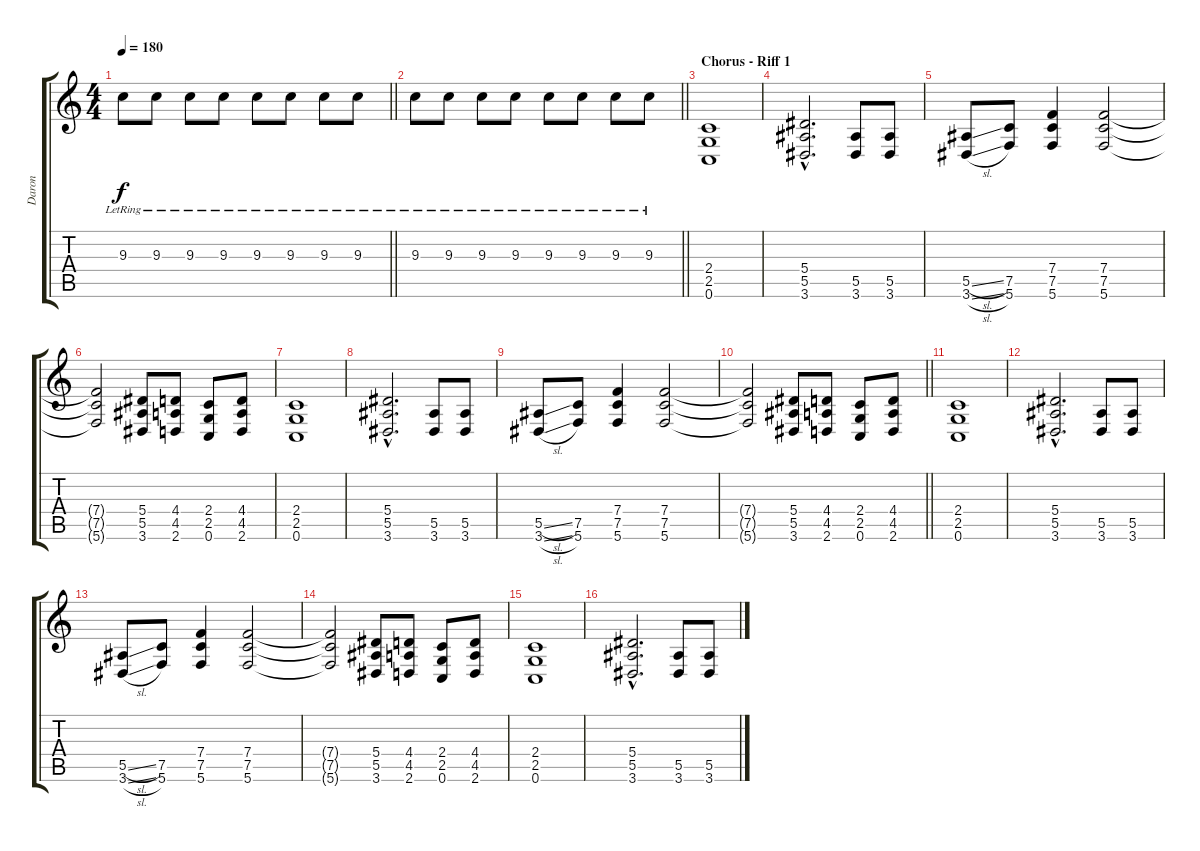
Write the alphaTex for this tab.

\track ("Daron" "Daron") {instrument distortionguitar}
\staff {score tabs}
\tuning (C4 G3 Eb3 Bb2 F2 C2) {hide}
\ts (4 4)
\tempo 180
\clef g2
\barLineRight lightlight
\ks c
9.3{lr}.8{dy f} 9.3{lr}.8 9.3{lr}.8 9.3{lr}.8 9.3{lr}.8 9.3{lr}.8 9.3{lr}.8 9.3{lr}.8 |
\barLineRight lightlight
9.3{lr}.8 9.3{lr}.8 9.3{lr}.8 9.3{lr}.8 9.3{lr}.8 9.3{lr}.8 9.3{lr}.8 9.3{lr}.8 |
\section ("" "Chorus - Riff 1")
(2.4 2.5 0.6).1{volume 16 balance 3 instrument distortionguitar} |
(5.4{hac} 5.5{hac} 3.6{hac}).2{d} (5.5 3.6).8 (5.5 3.6).8 |
(5.5{sl} 3.6{sl}).8 (7.5 5.6).8 (7.4 7.5 5.6).4 (7.4 7.5 5.6).2 |
(7.4{t} 7.5{t} 5.6{t}).2 (5.4 5.5 3.6).8 (4.4 4.5 2.6).8 (2.4 2.5 0.6).8 (4.4 4.5 2.6).8 |
(2.4 2.5 0.6).1 |
(5.4{hac} 5.5{hac} 3.6{hac}).2{d} (5.5 3.6).8 (5.5 3.6).8 |
(5.5{sl} 3.6{sl}).8 (7.5 5.6).8 (7.4 7.5 5.6).4 (7.4 7.5 5.6).2 |
\barLineRight lightlight
(7.4{t} 7.5{t} 5.6{t}).2 (5.4 5.5 3.6).8 (4.4 4.5 2.6).8 (2.4 2.5 0.6).8 (4.4 4.5 2.6).8 |
(2.4 2.5 0.6).1 |
(5.4{hac} 5.5{hac} 3.6{hac}).2{d} (5.5 3.6).8 (5.5 3.6).8 |
(5.5{sl} 3.6{sl}).8 (7.5 5.6).8 (7.4 7.5 5.6).4 (7.4 7.5 5.6).2 |
(7.4{t} 7.5{t} 5.6{t}).2 (5.4 5.5 3.6).8 (4.4 4.5 2.6).8 (2.4 2.5 0.6).8 (4.4 4.5 2.6).8 |
(2.4 2.5 0.6).1 |
(5.4{hac} 5.5{hac} 3.6{hac}).2{d} (5.5 3.6).8 (5.5 3.6).8
